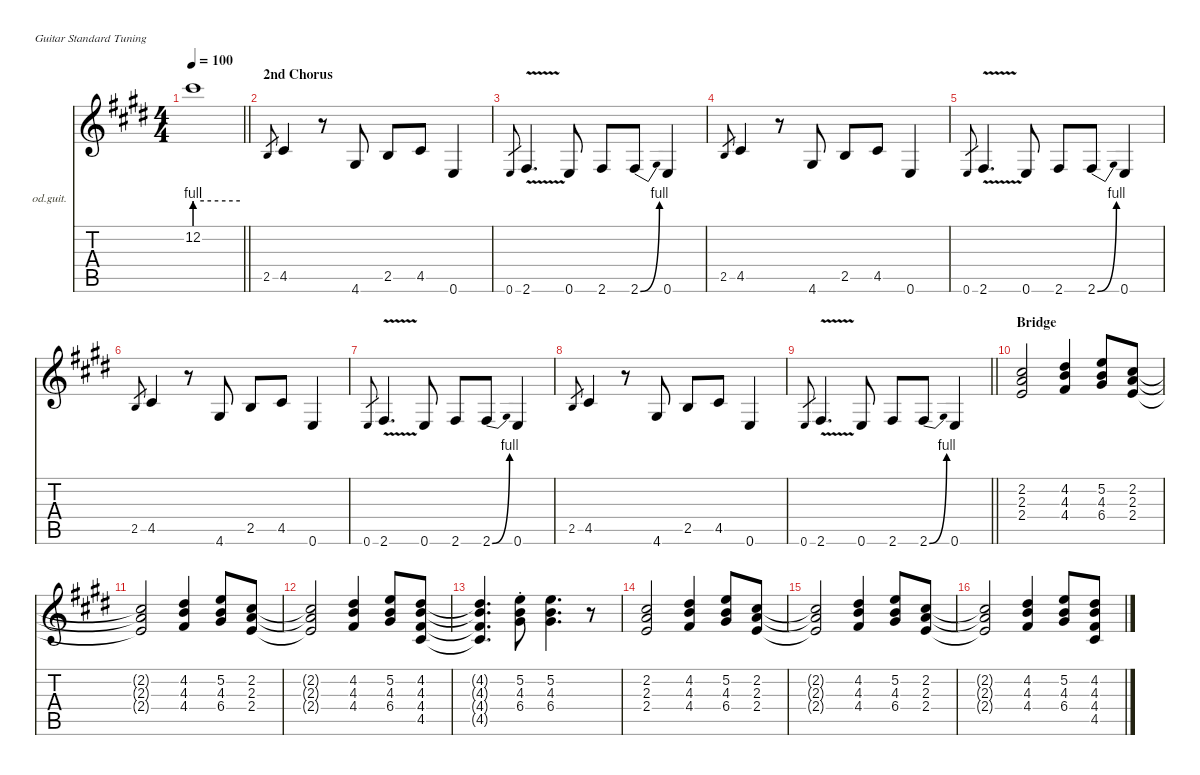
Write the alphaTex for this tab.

\defaultSystemsLayout 4
\hideDynamics
\bracketExtendMode nobrackets
\firstSystemTrackNameOrientation horizontal
\otherSystemsTrackNameOrientation horizontal
\track ("Rhythm Guitar" "od.guit.") {instrument overdrivenguitar}
\staff {score tabs}
\tuning (E4 B3 G3 D3 A2 E2)
\ts (4 4)
\tempo 100
\clef g2
\barLineRight lightlight
\ks c#minor
12.2{be (hold 0 4 60 4) t}.1{dy f beam Down} |
\section ("" "2nd Chorus")
2.5{acc forcenatural}.8{gr dy mf beam Up} 4.5{acc #}.4{dy f beam Up} r.8{beam Up} 4.6{acc #}.8{beam Up} 2.5{acc forcenatural}.8{beam Up} 4.5{acc #}.8{beam Up} 0.6{acc forcenatural}.4{beam Up} |
0.6{acc forcenatural}.8{gr dy mf beam Up} 2.6{v acc #}.4{d dy f beam Up} 0.6{acc forcenatural}.8{beam Up} 2.6{acc #}.8{beam Up} 2.6{be (bend 0 0 30 4) acc #}.8{beam Up} 0.6{acc forcenatural}.4{beam Up} |
2.5{acc forcenatural}.8{gr dy mf beam Up} 4.5{acc #}.4{dy f beam Up} r.8{beam Up} 4.6{acc #}.8{beam Up} 2.5{acc forcenatural}.8{beam Up} 4.5{acc #}.8{beam Up} 0.6{acc forcenatural}.4{beam Up} |
0.6{acc forcenatural}.8{gr dy mf beam Up} 2.6{v acc #}.4{d dy f beam Up} 0.6{acc forcenatural}.8{beam Up} 2.6{acc #}.8{beam Up} 2.6{be (bend 0 0 30 4) acc #}.8{beam Up} 0.6{acc forcenatural}.4{beam Up} |
2.5{acc forcenatural}.8{gr dy mf beam Up} 4.5{acc #}.4{dy f beam Up} r.8{beam Up} 4.6{acc #}.8{beam Up} 2.5{acc forcenatural}.8{beam Up} 4.5{acc #}.8{beam Up} 0.6{acc forcenatural}.4{beam Up} |
0.6{acc forcenatural}.8{gr dy mf beam Up} 2.6{v acc #}.4{d dy f beam Up} 0.6{acc forcenatural}.8{beam Up} 2.6{acc #}.8{beam Up} 2.6{be (bend 0 0 30 4) acc #}.8{beam Up} 0.6{acc forcenatural}.4{beam Up} |
2.5{acc forcenatural}.8{gr dy mf beam Up} 4.5{acc #}.4{dy f beam Up} r.8{beam Up} 4.6{acc #}.8{beam Up} 2.5{acc forcenatural}.8{beam Up} 4.5{acc #}.8{beam Up} 0.6{acc forcenatural}.4{beam Up} |
\barLineRight lightlight
0.6{acc forcenatural}.8{gr dy mf beam Up} 2.6{v acc #}.4{d dy f beam Up} 0.6{acc forcenatural}.8{beam Up} 2.6{acc #}.8{beam Up} 2.6{be (bend 0 0 30 4) acc #}.8{beam Up} 0.6{acc forcenatural}.4{beam Up} |
\section ("" "Bridge")
(2.2{acc #} 2.3{acc forcenatural} 2.4{acc forcenatural}).2{beam Up} (4.2{acc #} 4.3{acc forcenatural} 4.4{acc #}).4{beam Up} (5.2{acc forcenatural} 4.3{acc forcenatural} 6.4{acc #}).8{beam Up} (2.2{acc #} 2.3{acc forcenatural} 2.4{acc forcenatural}).8{beam Up} |
(2.2{t acc #} 2.3{t acc forcenatural} 2.4{t acc forcenatural}).2{beam Up} (4.2{acc #} 4.3{acc forcenatural} 4.4{acc #}).4{beam Up} (5.2{acc forcenatural} 4.3{acc forcenatural} 6.4{acc #}).8{beam Up} (2.2{acc #} 2.3{acc forcenatural} 2.4{acc forcenatural}).8{beam Up} |
(2.2{t acc #} 2.3{t acc forcenatural} 2.4{t acc forcenatural}).2{beam Up} (4.2{acc #} 4.3{acc forcenatural} 4.4{acc #}).4{beam Up} (5.2{acc forcenatural} 4.3{acc forcenatural} 6.4{acc #}).8{beam Up} (4.2{acc #} 4.3{acc forcenatural} 4.4{acc #} 4.5{acc #}).8{beam Up} |
(4.2{t acc #} 4.3{t acc forcenatural} 4.4{t acc #} 4.5{t acc #}).4{d beam Up} (5.2{st acc forcenatural} 4.3{st acc forcenatural} 6.4{st acc #}).8{beam Down} (5.2{acc forcenatural} 4.3{acc forcenatural} 6.4{acc #}).4{d beam Down} r.8{beam Down} |
(2.2{acc #} 2.3{acc forcenatural} 2.4{acc forcenatural}).2{beam Up} (4.2{acc #} 4.3{acc forcenatural} 4.4{acc #}).4{beam Up} (5.2{acc forcenatural} 4.3{acc forcenatural} 6.4{acc #}).8{beam Up} (2.2{acc #} 2.3{acc forcenatural} 2.4{acc forcenatural}).8{beam Up} |
(2.2{t acc #} 2.3{t acc forcenatural} 2.4{t acc forcenatural}).2{beam Up} (4.2{acc #} 4.3{acc forcenatural} 4.4{acc #}).4{beam Up} (5.2{acc forcenatural} 4.3{acc forcenatural} 6.4{acc #}).8{beam Up} (2.2{acc #} 2.3{acc forcenatural} 2.4{acc forcenatural}).8{beam Up} |
(2.2{t acc #} 2.3{t acc forcenatural} 2.4{t acc forcenatural}).2{beam Up} (4.2{acc #} 4.3{acc forcenatural} 4.4{acc #}).4{beam Up} (5.2{acc forcenatural} 4.3{acc forcenatural} 6.4{acc #}).8{beam Up} (4.2{acc #} 4.3{acc forcenatural} 4.4{acc #} 4.5{acc #}).8{beam Up}
